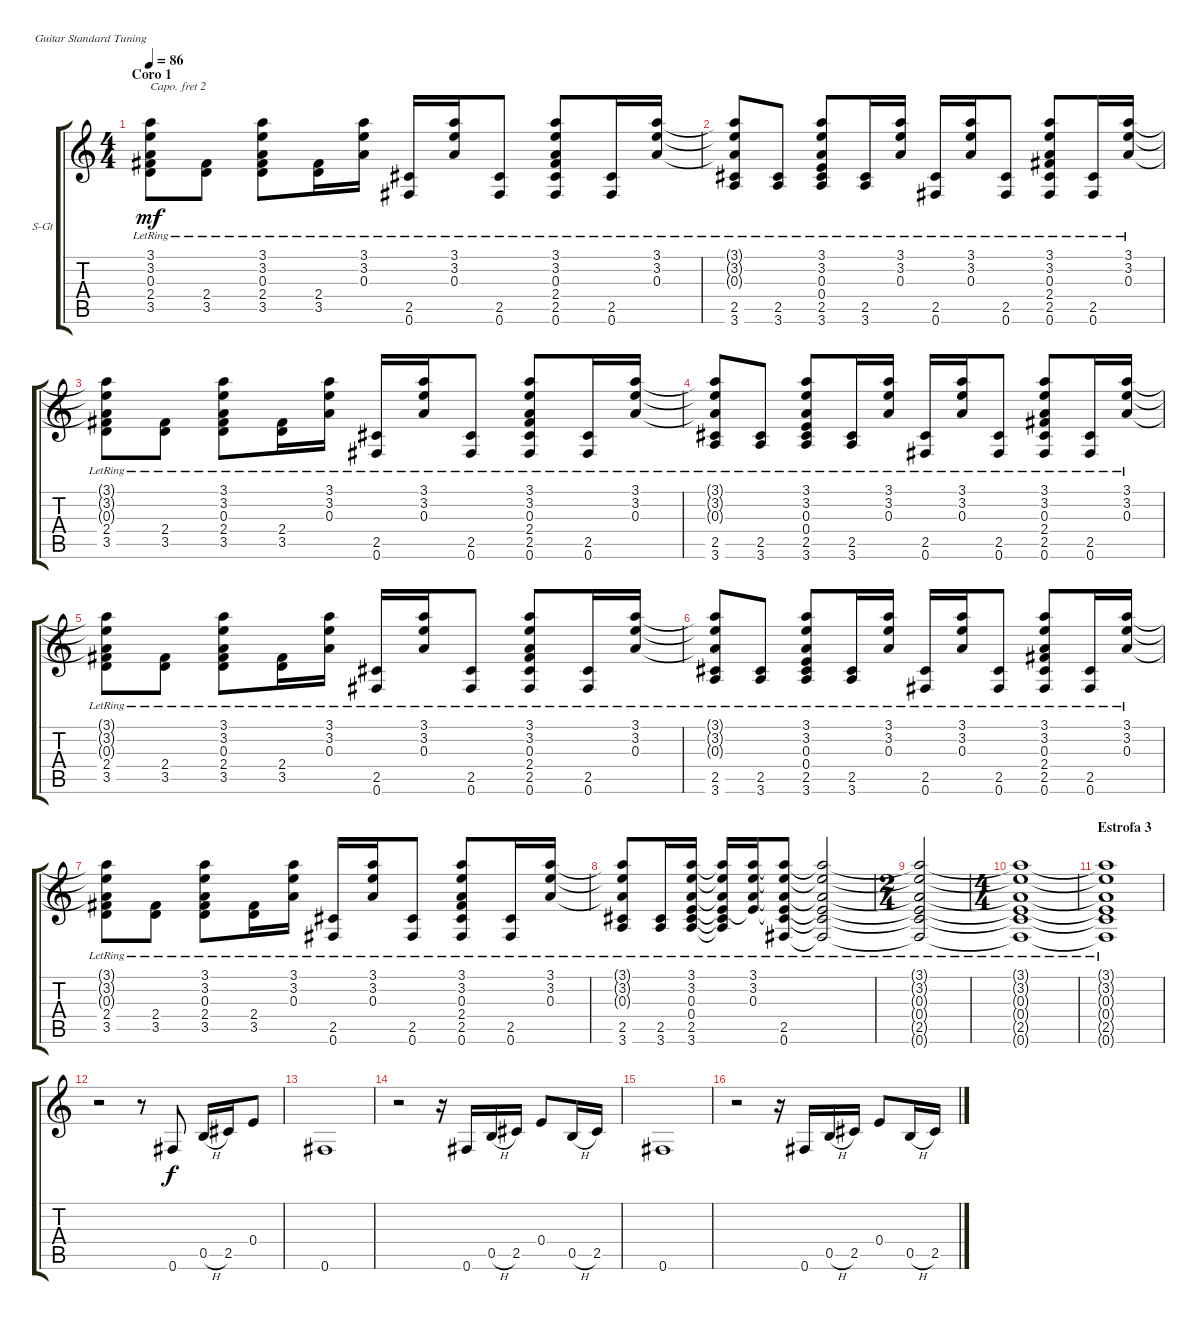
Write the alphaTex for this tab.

\defaultSystemsLayout 4
\bracketExtendMode groupsimilarinstruments
\firstSystemTrackNameOrientation horizontal
\otherSystemsTrackNameOrientation horizontal
\track ("LEAD GUITAR " "S-Gt") {instrument acousticguitarsteel}
\staff {score tabs}
\capo 2
\tuning (E4 B3 G3 D3 A2 E2)
\ts (4 4)
\section ("" "Coro 1")
\tempo 86
\clef g2
\ks c
(3.1{lr} 3.2{lr} 0.3{lr} 2.4{lr} 3.5{lr}).8{dy mf} (2.4{lr} 3.5{lr}).8 (3.1{lr} 3.2{lr} 0.3{lr} 2.4{lr} 3.5{lr}).8 (2.4{lr} 3.5{lr}).16 (3.1{lr} 3.2{lr} 0.3{lr}).16 (2.5{lr} 0.6{lr}).16 (3.1{lr} 3.2{lr} 0.3{lr}).16 (2.5{lr} 0.6{lr}).8 (3.1{lr} 3.2{lr} 0.3{lr} 2.4{lr} 2.5{lr} 0.6{lr}).8 (2.5{lr} 0.6{lr}).16 (3.1{lr} 3.2{lr} 0.3{lr}).16 |
(3.1{lr t} 3.2{lr t} 0.3{lr t} 2.5{lr} 3.6).8 (2.5{lr} 3.6).8 (3.1{lr} 3.2{lr} 0.3{lr} 0.4{lr} 2.5{lr} 3.6).8 (2.5{lr} 3.6).16 (3.1{lr} 3.2{lr} 0.3{lr}).16 (2.5{lr} 0.6{lr}).16 (3.1{lr} 3.2{lr} 0.3{lr}).16 (2.5{lr} 0.6{lr}).8 (3.1{lr} 3.2{lr} 0.3{lr} 2.4{lr} 2.5{lr} 0.6{lr}).8 (2.5{lr} 0.6{lr}).16 (3.1{lr} 3.2{lr} 0.3{lr}).16 |
(3.1{lr t} 3.2{lr t} 0.3{lr t} 2.4{lr} 3.5{lr}).8 (2.4{lr} 3.5{lr}).8 (3.1{lr} 3.2{lr} 0.3{lr} 2.4{lr} 3.5{lr}).8 (2.4{lr} 3.5{lr}).16 (3.1{lr} 3.2{lr} 0.3{lr}).16 (2.5{lr} 0.6{lr}).16 (3.1{lr} 3.2{lr} 0.3{lr}).16 (2.5{lr} 0.6{lr}).8 (3.1{lr} 3.2{lr} 0.3{lr} 2.4{lr} 2.5{lr} 0.6{lr}).8 (2.5{lr} 0.6{lr}).16 (3.1{lr} 3.2{lr} 0.3{lr}).16 |
(3.1{lr t} 3.2{lr t} 0.3{lr t} 2.5{lr} 3.6{lr}).8 (2.5{lr} 3.6{lr}).8 (3.1{lr} 3.2{lr} 0.3{lr} 0.4{lr} 2.5{lr} 3.6{lr}).8 (2.5{lr} 3.6{lr}).16 (3.1{lr} 3.2{lr} 0.3{lr}).16 (2.5{lr} 0.6{lr}).16 (3.1{lr} 3.2{lr} 0.3{lr}).16 (2.5{lr} 0.6{lr}).8 (3.1{lr} 3.2{lr} 0.3{lr} 2.4{lr} 2.5{lr} 0.6{lr}).8 (2.5{lr} 0.6{lr}).16 (3.1{lr} 3.2{lr} 0.3{lr}).16 |
(3.1{lr t} 3.2{lr t} 0.3{lr t} 2.4{lr} 3.5{lr}).8 (2.4{lr} 3.5{lr}).8 (3.1{lr} 3.2{lr} 0.3{lr} 2.4{lr} 3.5{lr}).8 (2.4{lr} 3.5{lr}).16 (3.1{lr} 3.2{lr} 0.3{lr}).16 (2.5{lr} 0.6{lr}).16 (3.1{lr} 3.2{lr} 0.3{lr}).16 (2.5{lr} 0.6{lr}).8 (3.1{lr} 3.2{lr} 0.3{lr} 2.4{lr} 2.5{lr} 0.6{lr}).8 (2.5{lr} 0.6{lr}).16 (3.1{lr} 3.2{lr} 0.3{lr}).16 |
(3.1{lr t} 3.2{lr t} 0.3{lr t} 2.5{lr} 3.6{lr}).8 (2.5{lr} 3.6{lr}).8 (3.1{lr} 3.2{lr} 0.3{lr} 0.4{lr} 2.5{lr} 3.6{lr}).8 (2.5{lr} 3.6{lr}).16 (3.1{lr} 3.2{lr} 0.3{lr}).16 (2.5{lr} 0.6{lr}).16 (3.1{lr} 3.2{lr} 0.3{lr}).16 (2.5{lr} 0.6{lr}).8 (3.1{lr} 3.2{lr} 0.3{lr} 2.4{lr} 2.5{lr} 0.6{lr}).8 (2.5{lr} 0.6{lr}).16 (3.1{lr} 3.2{lr} 0.3{lr}).16 |
(3.1{lr t} 3.2{lr t} 0.3{lr t} 2.4{lr} 3.5{lr}).8 (2.4{lr} 3.5{lr}).8 (3.1{lr} 3.2{lr} 0.3{lr} 2.4{lr} 3.5{lr}).8 (2.4{lr} 3.5{lr}).16 (3.1{lr} 3.2{lr} 0.3{lr}).16 (2.5{lr} 0.6{lr}).16 (3.1{lr} 3.2{lr} 0.3{lr}).16 (2.5{lr} 0.6{lr}).8 (3.1{lr} 3.2{lr} 0.3{lr} 2.4{lr} 2.5{lr} 0.6{lr}).8 (2.5{lr} 0.6{lr}).16 (3.1{lr} 3.2{lr} 0.3{lr}).16 |
(3.1{lr t} 3.2{lr t} 0.3{lr t} 2.5{lr} 3.6{lr}).8 (2.5{lr} 3.6{lr}).16 (3.1{lr} 3.2{lr} 0.3{lr} 0.4{lr} 2.5{lr} 3.6{lr}).16 (3.1{lr t} 3.2{lr t} 0.3{lr t} 0.4{lr t} 2.5{lr t} 3.6{lr t}).16 (3.1{lr} 3.2{lr} 0.3{lr} 0.4{lr t}).16 (2.5{lr} 0.6{lr} 3.1{lr t} 3.2{lr t} 0.3{lr t} 0.4{lr t}).8 (2.5{lr t} 0.6{lr t} 3.1{lr t} 3.2{lr t} 0.3{lr t} 0.4{lr t}).2 |
\ts (2 4)
(3.1{lr t} 3.2{lr t} 0.3{lr t} 0.4{lr t} 2.5{lr t} 0.6{lr t}).2 |
\ts (4 4)
(3.1{lr t} 3.2{lr t} 0.3{lr t} 0.4{lr t} 2.5{lr t} 0.6{lr t}).1 |
\section ("" "Estrofa 3")
(3.1{lr t} 3.2{lr t} 0.3{lr t} 0.4{lr t} 2.5{lr t} 0.6{lr t}).1 |
r.2 r.8 0.6.8{dy f} 0.5{h}.16 2.5.16 0.4.8 |
0.6.1 |
r.2 r.16 0.6.16 0.5{h}.16 2.5.16 0.4.8 0.5{h}.16 2.5.16 |
0.6.1 |
r.2 r.16 0.6.16 0.5{h}.16 2.5.16 0.4.8 0.5{h}.16 2.5.16
